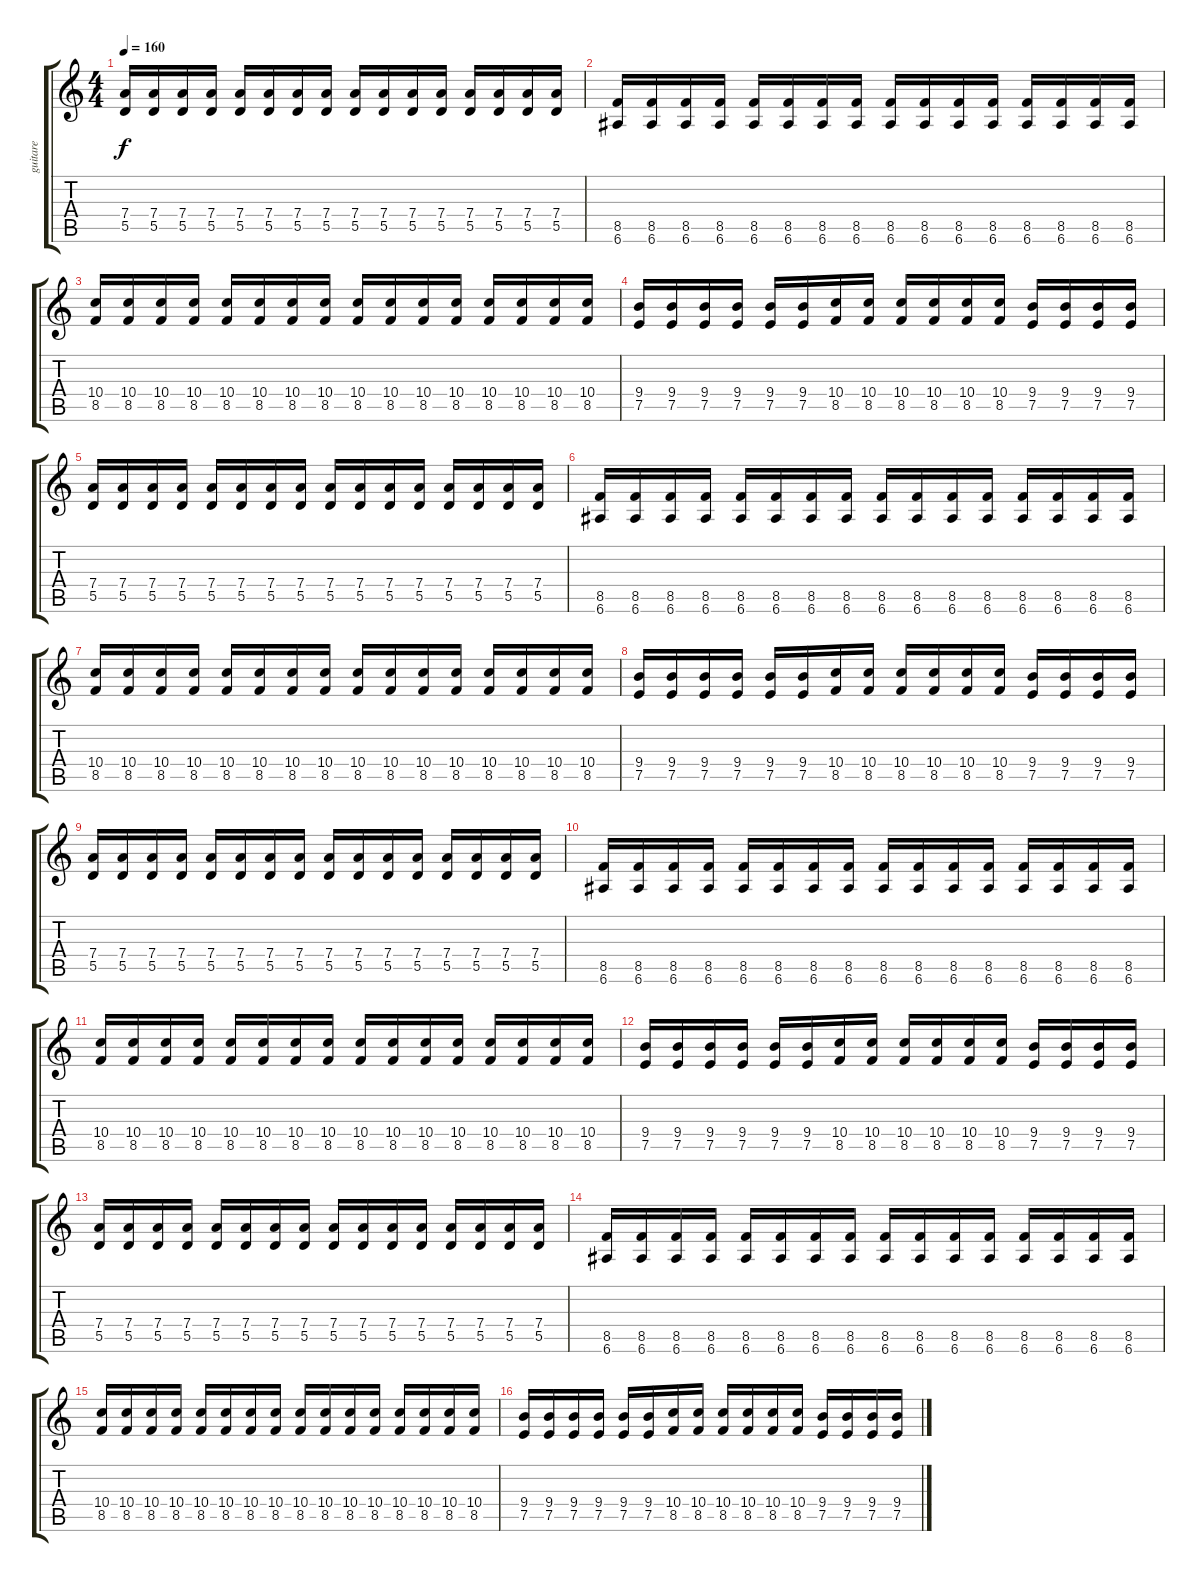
\track ("guitare" "guitare") {instrument distortionguitar}
\staff {score tabs}
\tuning (E4 B3 G3 D3 A2 E2) {hide}
\ts (4 4)
\tempo 160
\clef g2
\ks c
(7.4 5.5).16{dy f} (7.4 5.5).16 (7.4 5.5).16 (7.4 5.5).16 (7.4 5.5).16 (7.4 5.5).16 (7.4 5.5).16 (7.4 5.5).16 (7.4 5.5).16 (7.4 5.5).16 (7.4 5.5).16 (7.4 5.5).16 (7.4 5.5).16 (7.4 5.5).16 (7.4 5.5).16 (7.4 5.5).16 |
(8.5 6.6).16 (8.5 6.6).16 (8.5 6.6).16 (8.5 6.6).16 (8.5 6.6).16 (8.5 6.6).16 (8.5 6.6).16 (8.5 6.6).16 (8.5 6.6).16 (8.5 6.6).16 (8.5 6.6).16 (8.5 6.6).16 (8.5 6.6).16 (8.5 6.6).16 (8.5 6.6).16 (8.5 6.6).16 |
(10.4 8.5).16 (10.4 8.5).16 (10.4 8.5).16 (10.4 8.5).16 (10.4 8.5).16 (10.4 8.5).16 (10.4 8.5).16 (10.4 8.5).16 (10.4 8.5).16 (10.4 8.5).16 (10.4 8.5).16 (10.4 8.5).16 (10.4 8.5).16 (10.4 8.5).16 (10.4 8.5).16 (10.4 8.5).16 |
(9.4 7.5).16 (9.4 7.5).16 (9.4 7.5).16 (9.4 7.5).16 (9.4 7.5).16 (9.4 7.5).16 (10.4 8.5).16 (10.4 8.5).16 (10.4 8.5).16 (10.4 8.5).16 (10.4 8.5).16 (10.4 8.5).16 (9.4 7.5).16 (9.4 7.5).16 (9.4 7.5).16 (9.4 7.5).16 |
(7.4 5.5).16 (7.4 5.5).16 (7.4 5.5).16 (7.4 5.5).16 (7.4 5.5).16 (7.4 5.5).16 (7.4 5.5).16 (7.4 5.5).16 (7.4 5.5).16 (7.4 5.5).16 (7.4 5.5).16 (7.4 5.5).16 (7.4 5.5).16 (7.4 5.5).16 (7.4 5.5).16 (7.4 5.5).16 |
(8.5 6.6).16 (8.5 6.6).16 (8.5 6.6).16 (8.5 6.6).16 (8.5 6.6).16 (8.5 6.6).16 (8.5 6.6).16 (8.5 6.6).16 (8.5 6.6).16 (8.5 6.6).16 (8.5 6.6).16 (8.5 6.6).16 (8.5 6.6).16 (8.5 6.6).16 (8.5 6.6).16 (8.5 6.6).16 |
(10.4 8.5).16 (10.4 8.5).16 (10.4 8.5).16 (10.4 8.5).16 (10.4 8.5).16 (10.4 8.5).16 (10.4 8.5).16 (10.4 8.5).16 (10.4 8.5).16 (10.4 8.5).16 (10.4 8.5).16 (10.4 8.5).16 (10.4 8.5).16 (10.4 8.5).16 (10.4 8.5).16 (10.4 8.5).16 |
(9.4 7.5).16 (9.4 7.5).16 (9.4 7.5).16 (9.4 7.5).16 (9.4 7.5).16 (9.4 7.5).16 (10.4 8.5).16 (10.4 8.5).16 (10.4 8.5).16 (10.4 8.5).16 (10.4 8.5).16 (10.4 8.5).16 (9.4 7.5).16 (9.4 7.5).16 (9.4 7.5).16 (9.4 7.5).16 |
(7.4 5.5).16 (7.4 5.5).16 (7.4 5.5).16 (7.4 5.5).16 (7.4 5.5).16 (7.4 5.5).16 (7.4 5.5).16 (7.4 5.5).16 (7.4 5.5).16 (7.4 5.5).16 (7.4 5.5).16 (7.4 5.5).16 (7.4 5.5).16 (7.4 5.5).16 (7.4 5.5).16 (7.4 5.5).16 |
(8.5 6.6).16 (8.5 6.6).16 (8.5 6.6).16 (8.5 6.6).16 (8.5 6.6).16 (8.5 6.6).16 (8.5 6.6).16 (8.5 6.6).16 (8.5 6.6).16 (8.5 6.6).16 (8.5 6.6).16 (8.5 6.6).16 (8.5 6.6).16 (8.5 6.6).16 (8.5 6.6).16 (8.5 6.6).16 |
(10.4 8.5).16 (10.4 8.5).16 (10.4 8.5).16 (10.4 8.5).16 (10.4 8.5).16 (10.4 8.5).16 (10.4 8.5).16 (10.4 8.5).16 (10.4 8.5).16 (10.4 8.5).16 (10.4 8.5).16 (10.4 8.5).16 (10.4 8.5).16 (10.4 8.5).16 (10.4 8.5).16 (10.4 8.5).16 |
(9.4 7.5).16 (9.4 7.5).16 (9.4 7.5).16 (9.4 7.5).16 (9.4 7.5).16 (9.4 7.5).16 (10.4 8.5).16 (10.4 8.5).16 (10.4 8.5).16 (10.4 8.5).16 (10.4 8.5).16 (10.4 8.5).16 (9.4 7.5).16 (9.4 7.5).16 (9.4 7.5).16 (9.4 7.5).16 |
(7.4 5.5).16 (7.4 5.5).16 (7.4 5.5).16 (7.4 5.5).16 (7.4 5.5).16 (7.4 5.5).16 (7.4 5.5).16 (7.4 5.5).16 (7.4 5.5).16 (7.4 5.5).16 (7.4 5.5).16 (7.4 5.5).16 (7.4 5.5).16 (7.4 5.5).16 (7.4 5.5).16 (7.4 5.5).16 |
(8.5 6.6).16 (8.5 6.6).16 (8.5 6.6).16 (8.5 6.6).16 (8.5 6.6).16 (8.5 6.6).16 (8.5 6.6).16 (8.5 6.6).16 (8.5 6.6).16 (8.5 6.6).16 (8.5 6.6).16 (8.5 6.6).16 (8.5 6.6).16 (8.5 6.6).16 (8.5 6.6).16 (8.5 6.6).16 |
(10.4 8.5).16 (10.4 8.5).16 (10.4 8.5).16 (10.4 8.5).16 (10.4 8.5).16 (10.4 8.5).16 (10.4 8.5).16 (10.4 8.5).16 (10.4 8.5).16 (10.4 8.5).16 (10.4 8.5).16 (10.4 8.5).16 (10.4 8.5).16 (10.4 8.5).16 (10.4 8.5).16 (10.4 8.5).16 |
(9.4 7.5).16 (9.4 7.5).16 (9.4 7.5).16 (9.4 7.5).16 (9.4 7.5).16 (9.4 7.5).16 (10.4 8.5).16 (10.4 8.5).16 (10.4 8.5).16 (10.4 8.5).16 (10.4 8.5).16 (10.4 8.5).16 (9.4 7.5).16 (9.4 7.5).16 (9.4 7.5).16 (9.4 7.5).16
